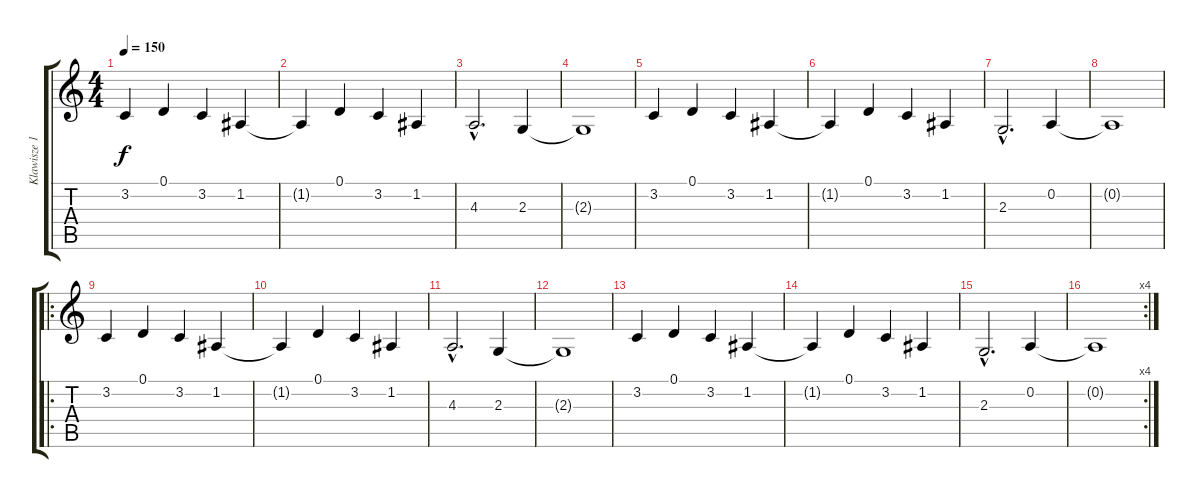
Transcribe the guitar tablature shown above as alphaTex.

\track ("Klawisze 1" "Klawisze 1") {instrument stringensemble1}
\staff {score tabs}
\tuning (D4 A3 F3 C3 G2 D2) {hide}
\ts (4 4)
\tempo 150
\clef g2
\ks c
3.2.4{dy f instrument stringensemble1} 0.1.4 3.2.4 1.2.4 |
1.2{t}.4 0.1.4 3.2.4 1.2.4 |
4.3{hac}.2{d} 2.3.4 |
2.3{t}.1 |
3.2.4 0.1.4 3.2.4 1.2.4 |
1.2{t}.4 0.1.4 3.2.4 1.2.4 |
2.3{hac}.2{d} 0.2.4 |
0.2{t}.1 |
\ro
3.2.4 0.1.4 3.2.4 1.2.4 |
1.2{t}.4 0.1.4 3.2.4 1.2.4 |
4.3{hac}.2{d} 2.3.4 |
2.3{t}.1 |
3.2.4 0.1.4 3.2.4 1.2.4 |
1.2{t}.4 0.1.4 3.2.4 1.2.4 |
2.3{hac}.2{d} 0.2.4 |
\rc 4
0.2{t}.1
